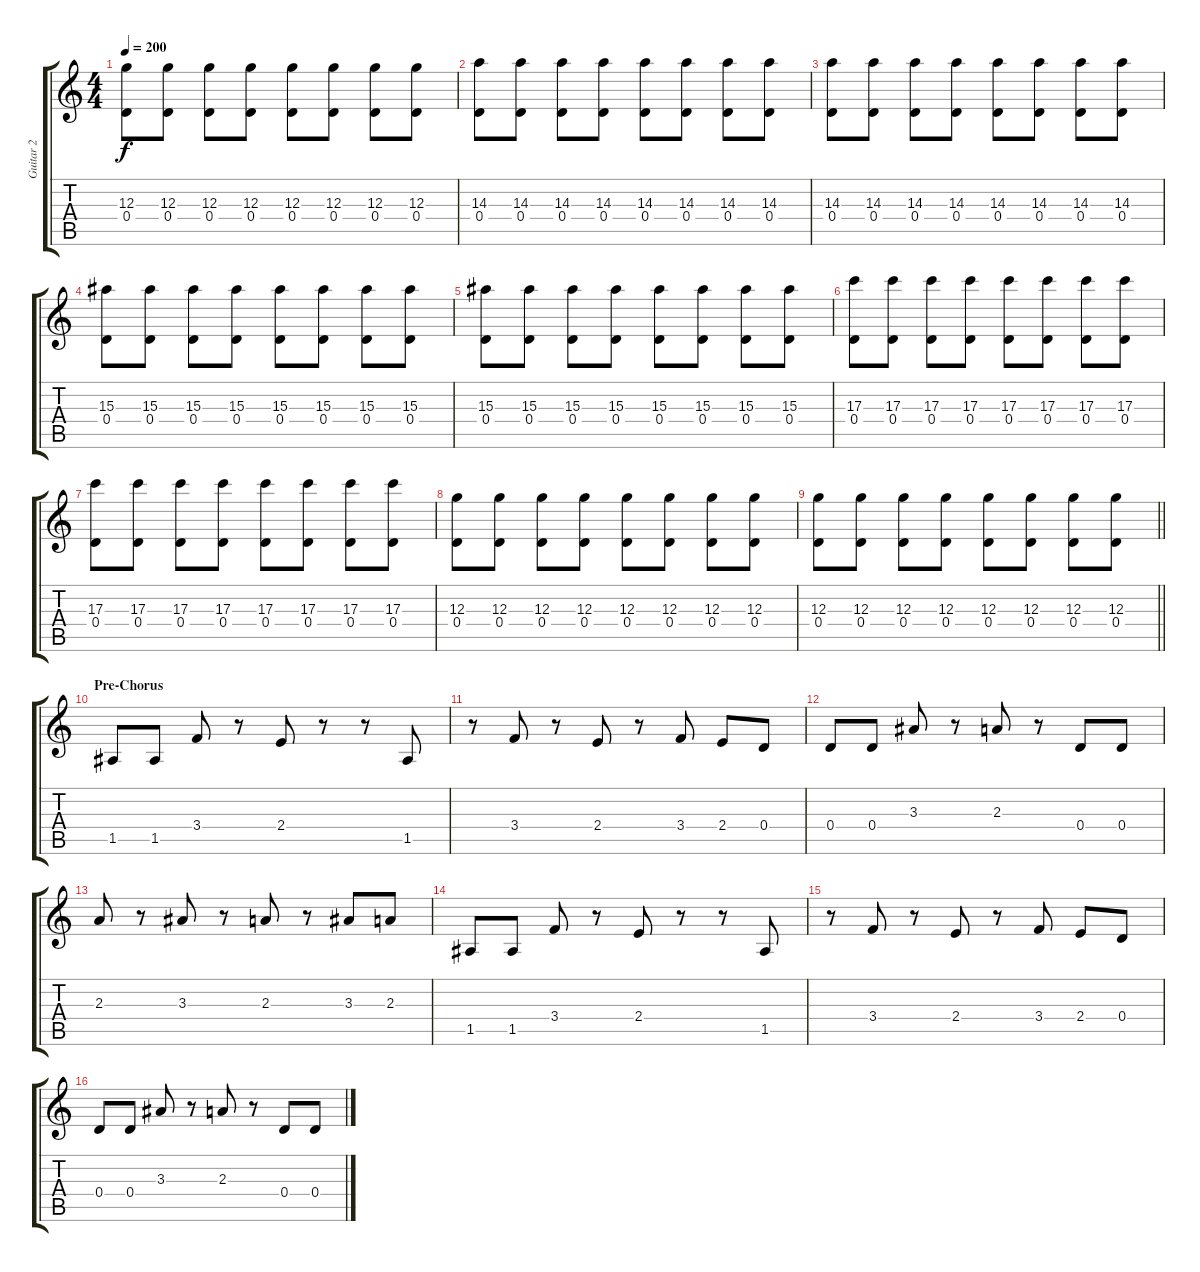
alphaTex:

\track ("Guitar 2" "Guitar 2") {instrument distortionguitar}
\staff {score tabs}
\tuning (E4 B3 G3 D3 A2 D2) {hide}
\ts (4 4)
\tempo 200
\clef g2
\ks c
(12.3 0.4).8{dy f} (12.3 0.4).8 (12.3 0.4).8 (12.3 0.4).8 (12.3 0.4).8 (12.3 0.4).8 (12.3 0.4).8 (12.3 0.4).8 |
(14.3 0.4).8 (14.3 0.4).8 (14.3 0.4).8 (14.3 0.4).8 (14.3 0.4).8 (14.3 0.4).8 (14.3 0.4).8 (14.3 0.4).8 |
(14.3 0.4).8 (14.3 0.4).8 (14.3 0.4).8 (14.3 0.4).8 (14.3 0.4).8 (14.3 0.4).8 (14.3 0.4).8 (14.3 0.4).8 |
(15.3 0.4).8 (15.3 0.4).8 (15.3 0.4).8 (15.3 0.4).8 (15.3 0.4).8 (15.3 0.4).8 (15.3 0.4).8 (15.3 0.4).8 |
(15.3 0.4).8 (15.3 0.4).8 (15.3 0.4).8 (15.3 0.4).8 (15.3 0.4).8 (15.3 0.4).8 (15.3 0.4).8 (15.3 0.4).8 |
(17.3 0.4).8 (17.3 0.4).8 (17.3 0.4).8 (17.3 0.4).8 (17.3 0.4).8 (17.3 0.4).8 (17.3 0.4).8 (17.3 0.4).8 |
(17.3 0.4).8 (17.3 0.4).8 (17.3 0.4).8 (17.3 0.4).8 (17.3 0.4).8 (17.3 0.4).8 (17.3 0.4).8 (17.3 0.4).8 |
(12.3 0.4).8 (12.3 0.4).8 (12.3 0.4).8 (12.3 0.4).8 (12.3 0.4).8 (12.3 0.4).8 (12.3 0.4).8 (12.3 0.4).8 |
\barLineRight lightlight
(12.3 0.4).8 (12.3 0.4).8 (12.3 0.4).8 (12.3 0.4).8 (12.3 0.4).8 (12.3 0.4).8 (12.3 0.4).8 (12.3 0.4).8 |
\section ("" "Pre-Chorus")
1.5.8{volume 16} 1.5.8 3.4.8 r.8 2.4.8 r.8 r.8 1.5.8 |
r.8 3.4.8 r.8 2.4.8 r.8 3.4.8 2.4.8 0.4.8 |
0.4.8 0.4.8 3.3.8 r.8 2.3.8 r.8 0.4.8 0.4.8 |
2.3.8 r.8 3.3.8 r.8 2.3.8 r.8 3.3.8 2.3.8 |
1.5.8 1.5.8 3.4.8 r.8 2.4.8 r.8 r.8 1.5.8 |
r.8 3.4.8 r.8 2.4.8 r.8 3.4.8 2.4.8 0.4.8 |
0.4.8 0.4.8 3.3.8 r.8 2.3.8 r.8 0.4.8 0.4.8
